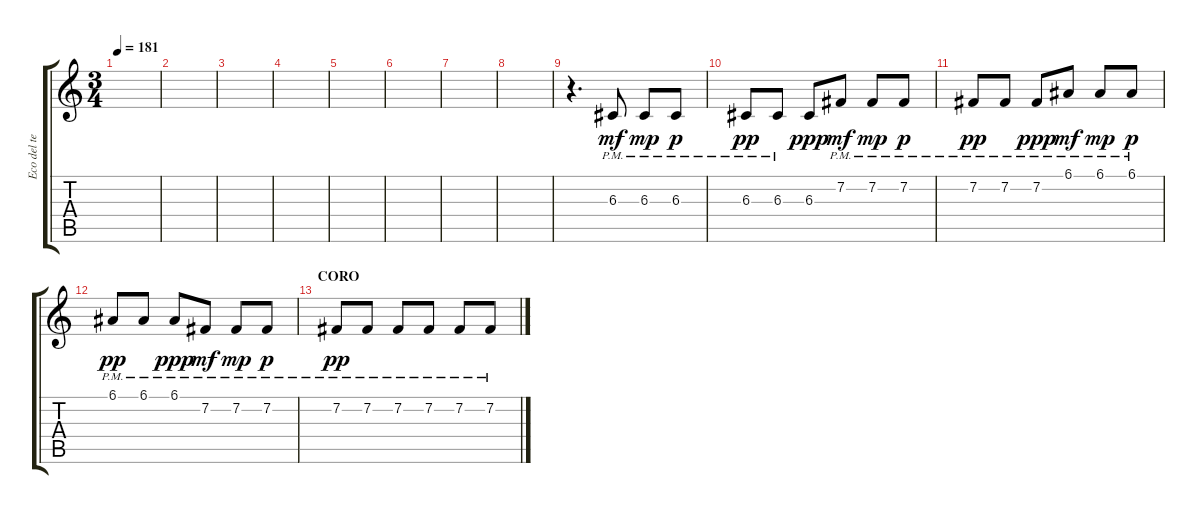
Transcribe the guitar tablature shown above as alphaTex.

\track ("Eco del teclado" "Eco del te") {instrument lead1square}
\staff {score tabs}
\tuning (E4 B3 G3 D3 A2 E2) {hide}
\ts (3 4)
\tempo 181
\clef g2
\ks c
|
|
|
|
|
|
|
|
r.4{d volume 13} 6.3{pm}.8{dy mf} 6.3{pm}.8{dy mp} 6.3{pm}.8{dy p} |
6.3{pm}.8{dy pp} 6.3{pm}.8 6.3.8{dy ppp} 7.2{pm}.8{dy mf} 7.2{pm}.8{dy mp} 7.2{pm}.8{dy p} |
7.2{pm}.8{dy pp} 7.2{pm}.8 7.2{pm}.8{dy ppp} 6.1{pm}.8{dy mf} 6.1{pm}.8{dy mp} 6.1{pm}.8{dy p} |
6.1{pm}.8{dy pp} 6.1{pm}.8 6.1{pm}.8{dy ppp} 7.2{pm}.8{dy mf} 7.2{pm}.8{dy mp} 7.2{pm}.8{dy p} |
\section ("" "CORO")
7.2{pm}.8{dy pp volume 0} 7.2{pm}.8 7.2{pm}.8 7.2{pm}.8 7.2{pm}.8 7.2{pm}.8
